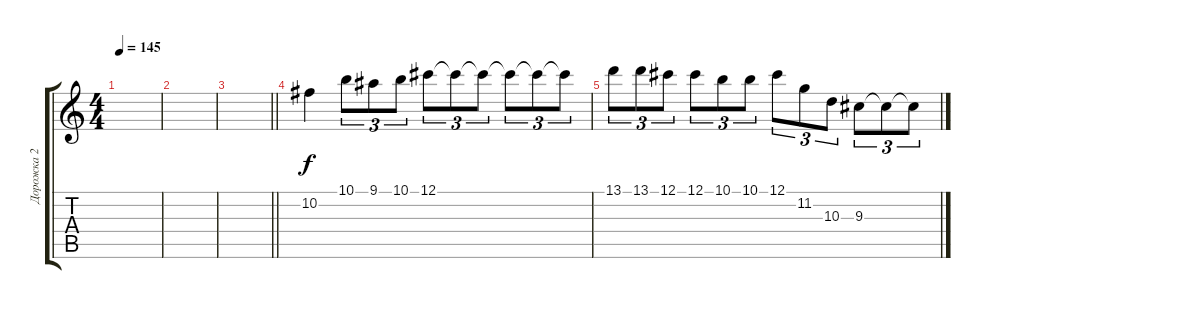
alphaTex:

\track ("Дорожка 2" "Дорожка 2") {instrument distortionguitar}
\staff {score tabs}
\tuning (Db4 Ab3 E3 B2 Gb2 B1) {hide}
\ts (4 4)
\tempo 145
\clef g2
\ks c
|
|
\barLineRight lightlight
|
\section ("" " ")
10.2.4 10.1.8{tu (3 2)} 9.1.8{tu (3 2)} 10.1.8{tu (3 2)} 12.1.8{tu (3 2)} 12.1{t}.8{tu (3 2)} 12.1{t}.8{tu (3 2)} 12.1{t}.8{tu (3 2)} 12.1{t}.8{tu (3 2)} 12.1{t}.8{tu (3 2)} |
13.1.8{tu (3 2)} 13.1.8{tu (3 2)} 12.1.8{tu (3 2)} 12.1.8{tu (3 2)} 10.1.8{tu (3 2)} 10.1.8{tu (3 2)} 12.1.8{tu (3 2)} 11.2.8{tu (3 2)} 10.3.8{tu (3 2)} 9.3.8{tu (3 2)} 9.3{t}.8{tu (3 2)} 9.3{t}.8{tu (3 2)}
